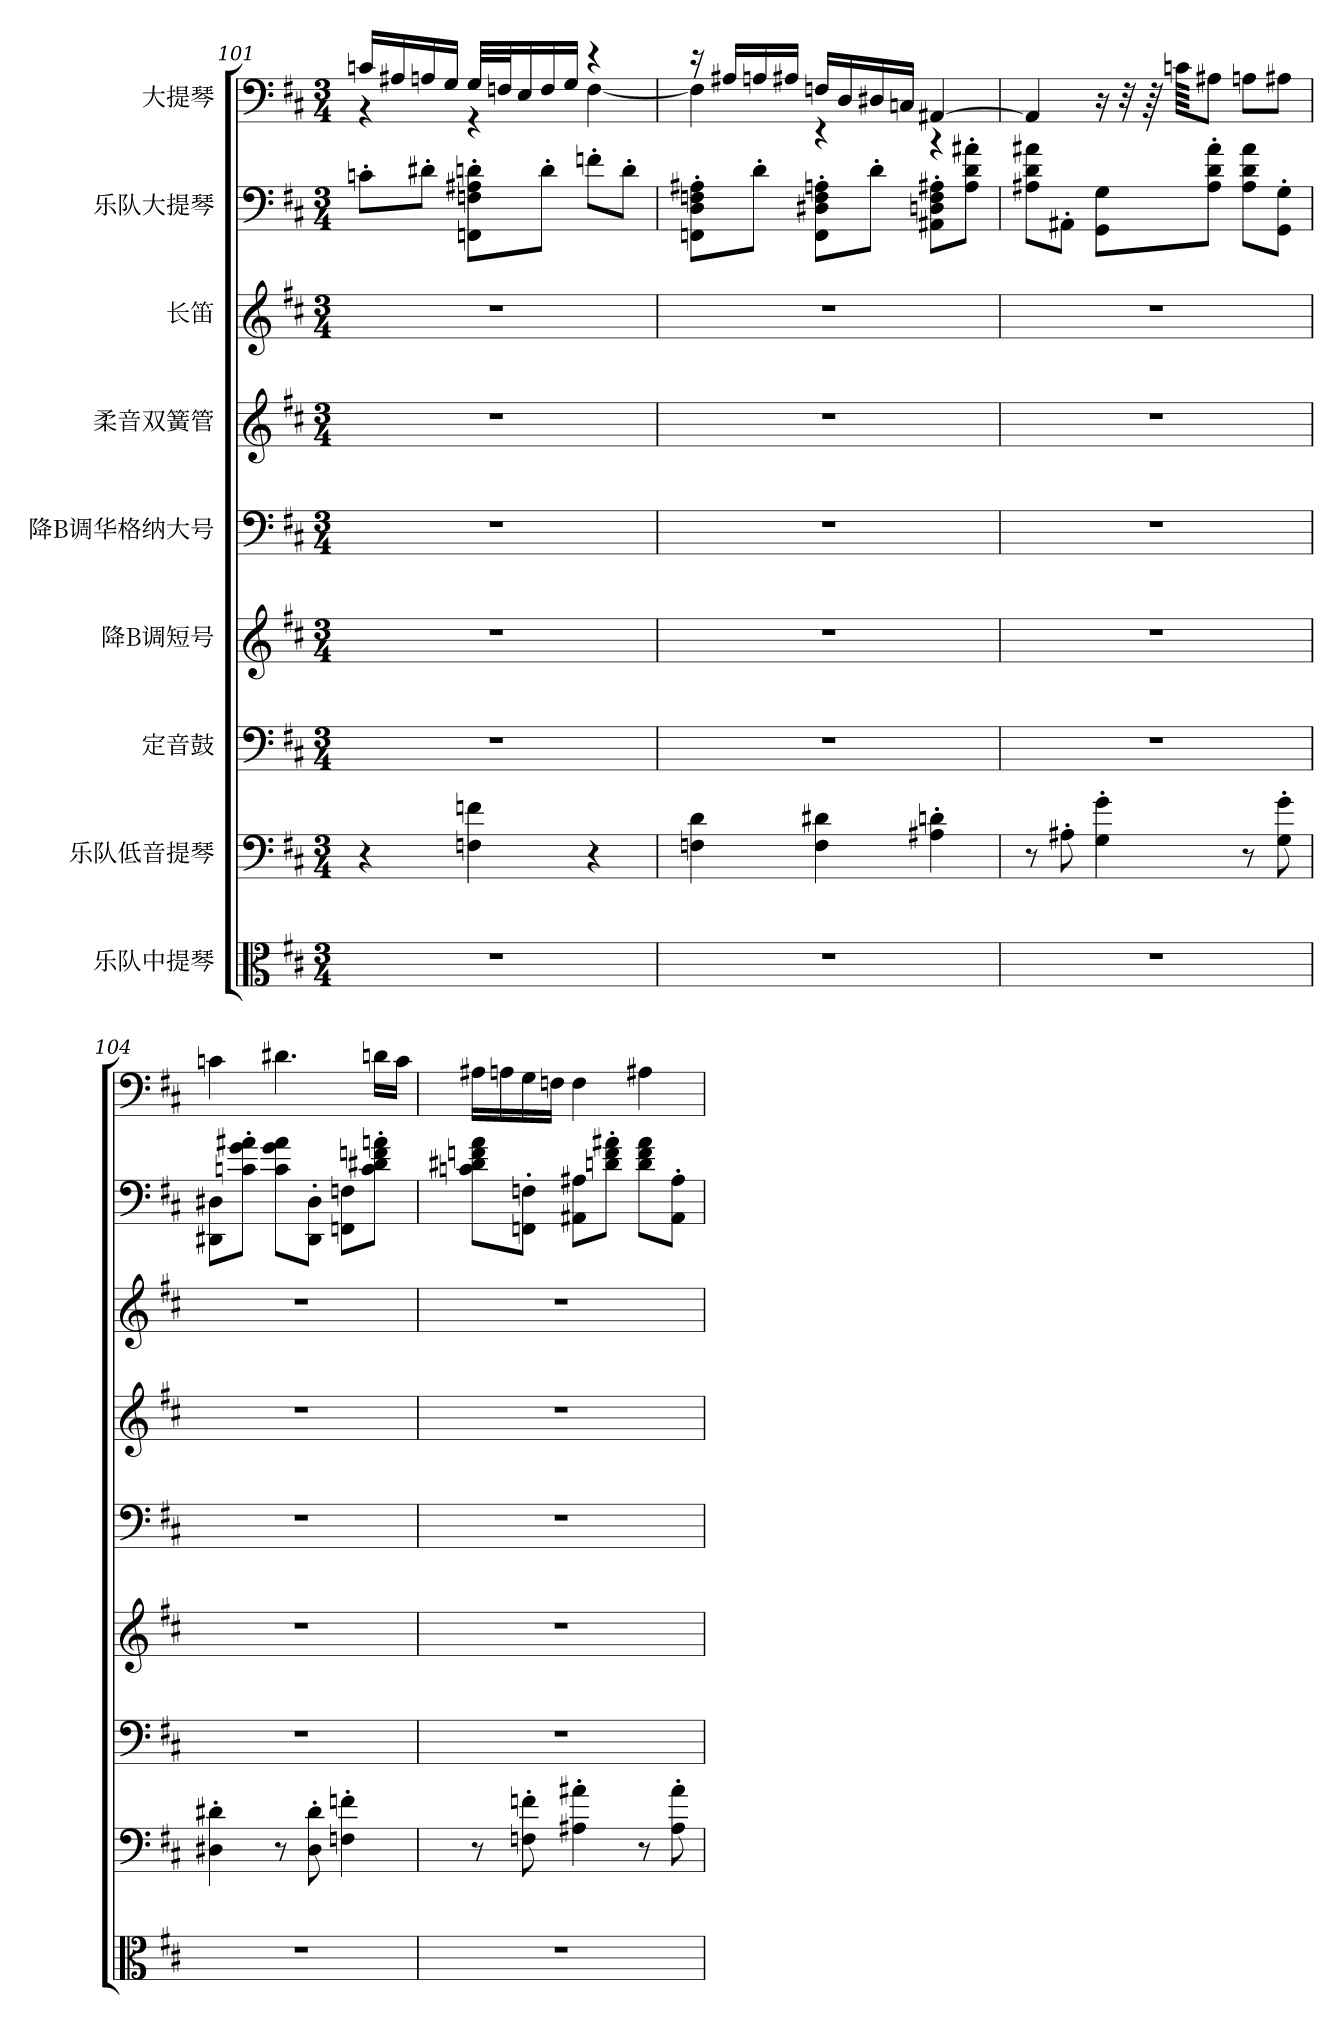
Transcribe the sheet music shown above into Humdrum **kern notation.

**kern	**kern	**kern	**kern	**kern	**kern	**kern	**kern	**kern
*part9	*part8	*part7	*part6	*part5	*part4	*part3	*part2	*part1
*staff9	*staff8	*staff7	*staff6	*staff5	*staff4	*staff3	*staff2	*staff1
*I"乐队中提琴	*I"乐队低音提琴	*I"定音鼓	*I"降B调短号	*I"降B调华格纳大号	*I"柔音双簧管	*I"长笛	*I"乐队大提琴	*I"大提琴
*clefC3	*clefF4	*clefF4	*clefG2	*clefF4	*clefG2	*clefG2	*clefF4	*clefF4
*	*ITrd7c12	*	*ITrd1c2	*ITrd1c2	*ITrd2c3	*	*	*
*k[f#c#]	*k[f#c#]	*k[f#c#]	*k[]	*k[]	*k[f#c#g#d#a#]	*k[f#c#]	*k[f#c#]	*k[f#c#]
*M3/4	*M3/4	*M3/4	*M3/4	*M3/4	*M3/4	*M3/4	*M3/4	*M3/4
=101	=101	=101	=101	=101	=101	=101	=101	=101
*	*	*	*	*	*	*	*	*^
2.r	4r	2.r	2.r	2.r	2.r	2.r	8cn'\L	16cn/LL	4r
.	.	.	.	.	.	.	.	16A#X/	.
.	.	.	.	.	.	.	8d#X'\J	16An/	.
.	.	.	.	.	.	.	.	16G/JJ	.
.	4FFn\ 4Fn\	.	.	.	.	.	8FFn\' 8Fn\' 8A#X\' 8dn\'L	32G/LLL	4r
.	.	.	.	.	.	.	.	32Fn/J	.
.	.	.	.	.	.	.	.	16E/	.
.	.	.	.	.	.	.	8d'\J	16F/	.
.	.	.	.	.	.	.	.	16G/JJ	.
.	4r	.	.	.	.	.	8fn'\L	4r	[4F\
.	.	.	.	.	.	.	8d'\J	.	.
!!LO:PB:g=z	!!
=102	=102	=102	=102	=102	=102	=102	=102	=102	=102
2.r	4FFn\ 4D\	2.r	2.r	2.r	2.r	2.r	8FFn\' 8D\' 8Fn\' 8A#X\'L	16r	4F\]
.	.	.	.	.	.	.	.	16A#X/LL	.
.	.	.	.	.	.	.	8d'\J	16An/	.
.	.	.	.	.	.	.	.	16A#X/JJ	.
.	4FF\ 4D#X\	.	.	.	.	.	8FF\' 8D#X\' 8F\' 8An\'L	16Fn/LL	4r
.	.	.	.	.	.	.	.	16D/	.
.	.	.	.	.	.	.	8d'\J	16D#X/	.
.	.	.	.	.	.	.	.	16Cn/JJ	.
.	4AA#X\' 4Dn\'	.	.	.	.	.	8AA#X\' 8Dn\' 8F\' 8A#X\'L	[4AA#X/	4r
.	.	.	.	.	.	.	8A#\' 8d\' 8a#X\'J	.	.
*	*	*	*	*	*	*	*	*v	*v
=103	=103	=103	=103	=103	=103	=103	=103	=103
2.r	8r	2.r	2.r	2.r	2.r	2.r	8A#X\ 8d\ 8a#X\L	4AA#/]
.	8AA#X'\	.	.	.	.	.	8AA#X'\J	.
.	4GG\' 4G\'	.	.	.	.	.	8GG\ 8G\L	16r
.	.	.	.	.	.	.	.	32r
.	.	.	.	.	.	.	.	64r
.	.	.	.	.	.	.	.	64cn\KKKL
.	.	.	.	.	.	.	8A#\' 8d\' 8a#\'J	8A#X\J
.	8r	.	.	.	.	.	8A#\ 8d\ 8a#\L	8An\L
.	8GG\' 8G\'	.	.	.	.	.	8GG\' 8G\'J	8A#X\J
!!LO:PB:g=z
=104	=104	=104	=104	=104	=104	=104	=104	=104
2.r	4DD#X\' 4D#X\'	2.r	2.r	2.r	2.r	2.r	8DD#X\ 8D#X\L	4cn\
.	.	.	.	.	.	.	8cn\' 8g\' 8a#X\'J	.
.	8r	.	.	.	.	.	8c\ 8g\ 8a#\L	4.d#X\
.	8DD#\' 8D#\'	.	.	.	.	.	8DD#\' 8D#\'J	.
.	4FFn\' 4Fn\'	.	.	.	.	.	8FFn\ 8Fn\L	.
.	.	.	.	.	.	.	8c\' 8d#X\' 8fn\' 8an\'J	16dn\LL
.	.	.	.	.	.	.	.	16c\JJ
=105	=105	=105	=105	=105	=105	=105	=105	=105
2.r	8r	2.r	2.r	2.r	2.r	2.r	8cn\ 8d#X\ 8fn\ 8a\L	16A#X\LL
.	.	.	.	.	.	.	.	16An\
.	8FFn\' 8Fn\'	.	.	.	.	.	8FFn\' 8Fn\'J	16G\
.	.	.	.	.	.	.	.	16Fn\JJ
.	4AA#X\' 4A#X\'	.	.	.	.	.	8AA#X\ 8A#X\L	4F\
.	.	.	.	.	.	.	8dn\' 8f\' 8a#X\'J	.
.	8r	.	.	.	.	.	8d\ 8f\ 8a#\L	4A#X\
.	8AA#\' 8A#\'	.	.	.	.	.	8AA#\' 8A#\'J	.
=	=	=	=	=	=	=	=	=
*-	*-	*-	*-	*-	*-	*-	*-	*-
